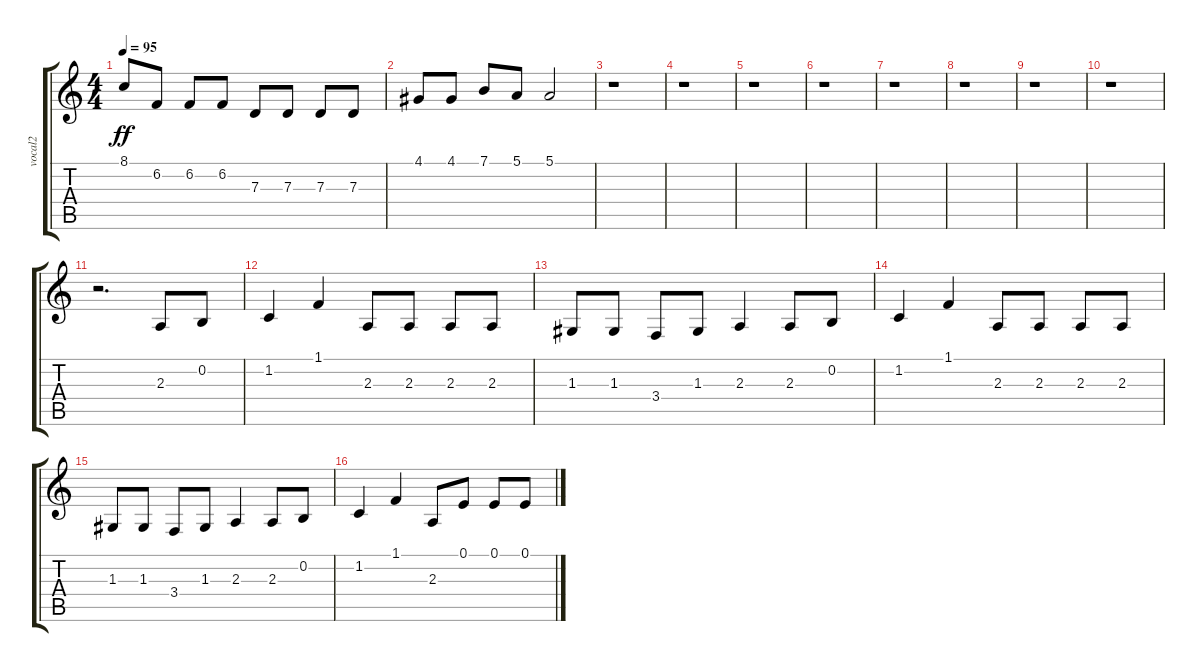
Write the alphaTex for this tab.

\track ("vocal2" "vocal2") {instrument altosax}
\staff {score tabs}
\tuning (E4 B3 G3 D3 A2 E2) {hide}
\ts (4 4)
\tempo 95
\clef g2
\ks c
8.1.8{dy ff} 6.2.8 6.2.8 6.2.8 7.3.8 7.3.8 7.3.8 7.3.8 |
4.1.8 4.1.8 7.1.8 5.1.8 5.1.2 |
r.1 |
r.1 |
r.1 |
r.1 |
r.1 |
r.1 |
r.1 |
r.1 |
r.2{d} 2.3.8 0.2.8 |
1.2.4 1.1.4 2.3.8 2.3.8 2.3.8 2.3.8 |
1.3.8 1.3.8 3.4.8 1.3.8 2.3.4 2.3.8 0.2.8 |
1.2.4 1.1.4 2.3.8 2.3.8 2.3.8 2.3.8 |
1.3.8 1.3.8 3.4.8 1.3.8 2.3.4 2.3.8 0.2.8 |
1.2.4 1.1.4 2.3.8 0.1.8 0.1.8 0.1.8
